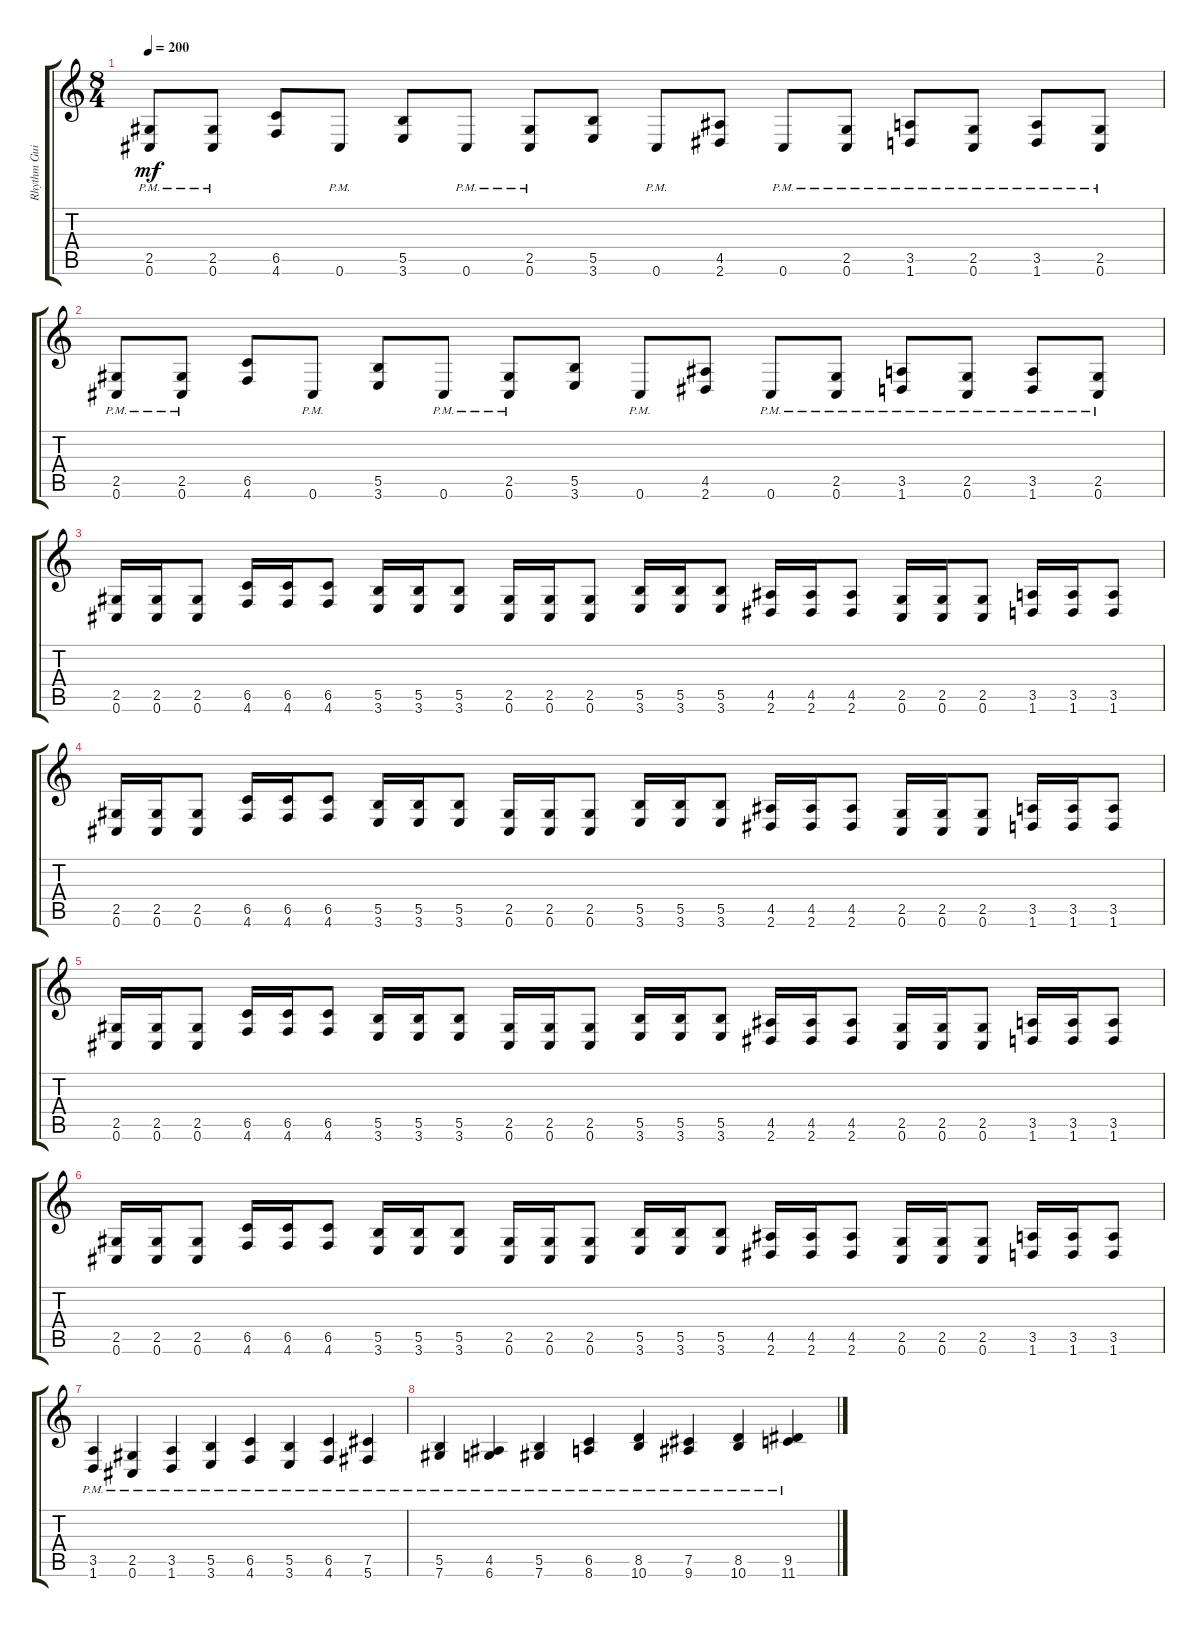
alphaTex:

\track ("Rhythm Guitar" "Rhythm Gui") {instrument distortionguitar}
\staff {score tabs}
\tuning (Db4 Ab3 E3 B2 Gb2 Db2) {hide}
\ts (8 4)
\tempo 200
\clef g2
\ks c
(2.5{pm} 0.6{pm}).8{dy mf} (2.5{pm} 0.6{pm}).8 (6.5 4.6).8 0.6{pm}.8 (5.5 3.6).8 0.6{pm}.8 (2.5{pm} 0.6{pm}).8 (5.5 3.6).8 0.6{pm}.8 (4.5 2.6).8 0.6{pm}.8 (2.5{pm} 0.6{pm}).8 (3.5{pm} 1.6{pm}).8 (2.5{pm} 0.6{pm}).8 (3.5{pm} 1.6{pm}).8 (2.5{pm} 0.6{pm}).8 |
(2.5{pm} 0.6{pm}).8 (2.5{pm} 0.6{pm}).8 (6.5 4.6).8 0.6{pm}.8 (5.5 3.6).8 0.6{pm}.8 (2.5{pm} 0.6{pm}).8 (5.5 3.6).8 0.6{pm}.8 (4.5 2.6).8 0.6{pm}.8 (2.5{pm} 0.6{pm}).8 (3.5{pm} 1.6{pm}).8 (2.5{pm} 0.6{pm}).8 (3.5{pm} 1.6{pm}).8 (2.5{pm} 0.6{pm}).8 |
(2.5 0.6).16 (2.5 0.6).16 (2.5 0.6).8 (6.5 4.6).16 (6.5 4.6).16 (6.5 4.6).8 (5.5 3.6).16 (5.5 3.6).16 (5.5 3.6).8 (2.5 0.6).16 (2.5 0.6).16 (2.5 0.6).8 (5.5 3.6).16 (5.5 3.6).16 (5.5 3.6).8 (4.5 2.6).16 (4.5 2.6).16 (4.5 2.6).8 (2.5 0.6).16 (2.5 0.6).16 (2.5 0.6).8 (3.5 1.6).16 (3.5 1.6).16 (3.5 1.6).8 |
(2.5 0.6).16 (2.5 0.6).16 (2.5 0.6).8 (6.5 4.6).16 (6.5 4.6).16 (6.5 4.6).8 (5.5 3.6).16 (5.5 3.6).16 (5.5 3.6).8 (2.5 0.6).16 (2.5 0.6).16 (2.5 0.6).8 (5.5 3.6).16 (5.5 3.6).16 (5.5 3.6).8 (4.5 2.6).16 (4.5 2.6).16 (4.5 2.6).8 (2.5 0.6).16 (2.5 0.6).16 (2.5 0.6).8 (3.5 1.6).16 (3.5 1.6).16 (3.5 1.6).8 |
(2.5 0.6).16 (2.5 0.6).16 (2.5 0.6).8 (6.5 4.6).16 (6.5 4.6).16 (6.5 4.6).8 (5.5 3.6).16 (5.5 3.6).16 (5.5 3.6).8 (2.5 0.6).16 (2.5 0.6).16 (2.5 0.6).8 (5.5 3.6).16 (5.5 3.6).16 (5.5 3.6).8 (4.5 2.6).16 (4.5 2.6).16 (4.5 2.6).8 (2.5 0.6).16 (2.5 0.6).16 (2.5 0.6).8 (3.5 1.6).16 (3.5 1.6).16 (3.5 1.6).8 |
(2.5 0.6).16 (2.5 0.6).16 (2.5 0.6).8 (6.5 4.6).16 (6.5 4.6).16 (6.5 4.6).8 (5.5 3.6).16 (5.5 3.6).16 (5.5 3.6).8 (2.5 0.6).16 (2.5 0.6).16 (2.5 0.6).8 (5.5 3.6).16 (5.5 3.6).16 (5.5 3.6).8 (4.5 2.6).16 (4.5 2.6).16 (4.5 2.6).8 (2.5 0.6).16 (2.5 0.6).16 (2.5 0.6).8 (3.5 1.6).16 (3.5 1.6).16 (3.5 1.6).8 |
(3.5{pm} 1.6{pm}).4 (2.5{pm} 0.6{pm}).4 (3.5{pm} 1.6{pm}).4 (5.5{pm} 3.6{pm}).4 (6.5{pm} 4.6{pm}).4 (5.5{pm} 3.6{pm}).4 (6.5{pm} 4.6{pm}).4 (7.5{pm} 5.6{pm}).4 |
(5.5{pm} 7.6{pm}).4 (4.5{pm} 6.6{pm}).4 (5.5{pm} 7.6{pm}).4 (6.5{pm} 8.6{pm}).4 (8.5{pm} 10.6{pm}).4 (7.5{pm} 9.6{pm}).4 (8.5{pm} 10.6{pm}).4 (9.5{pm} 11.6{pm}).4
